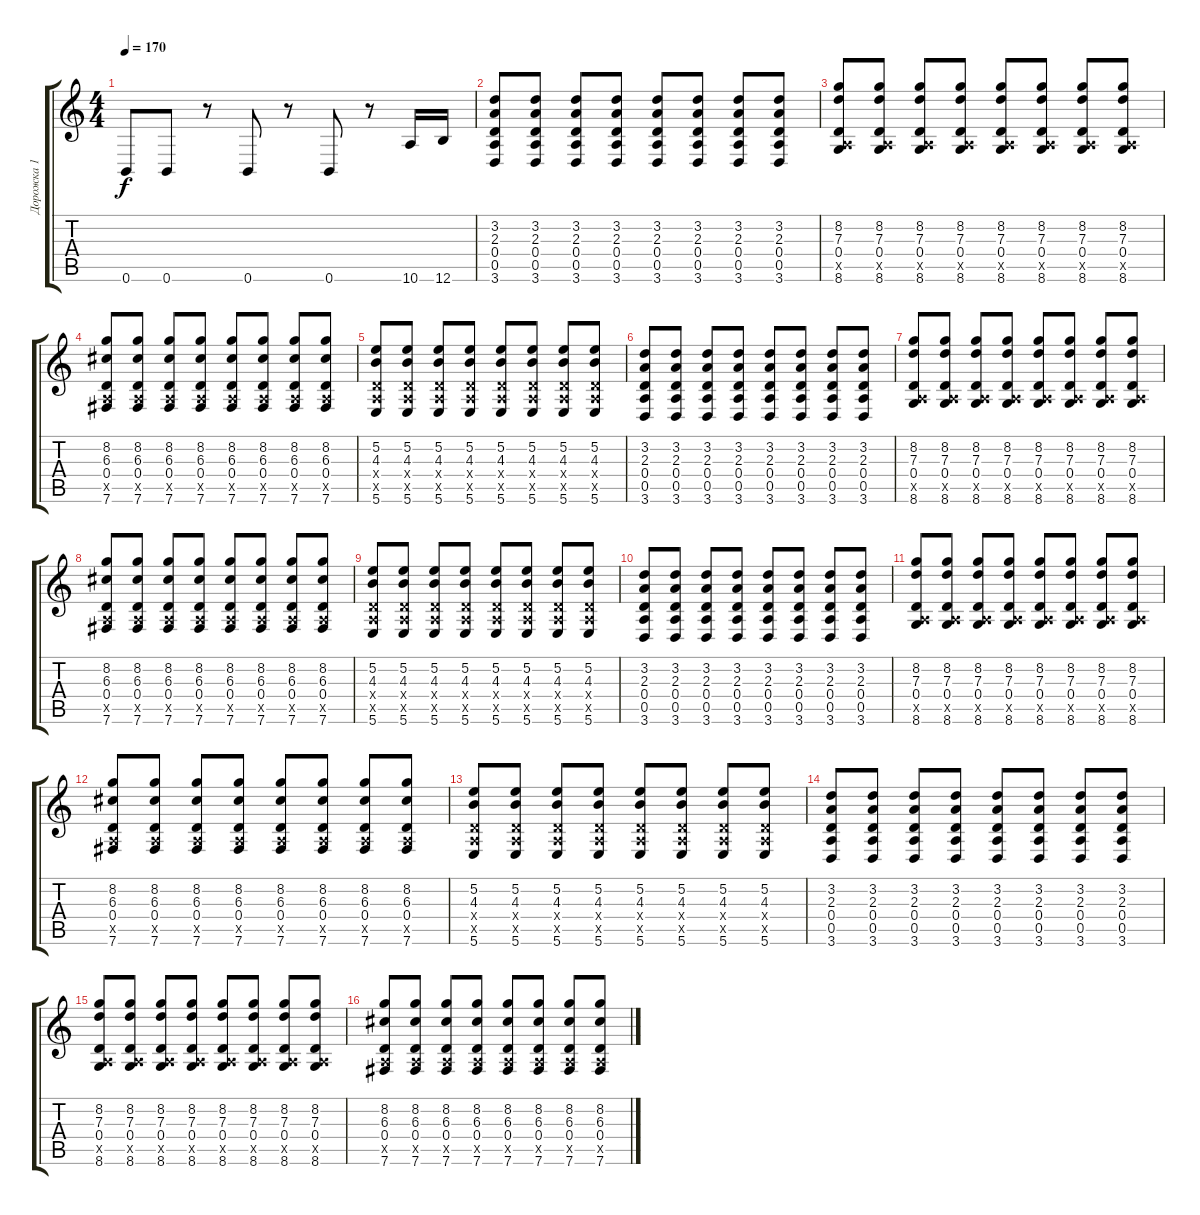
\track ("Дорожка 1" "Дорожка 1") {instrument distortionguitar}
\staff {score tabs}
\tuning (E4 B3 G3 D3 A2 B1) {hide}
\ts (4 4)
\tempo 170
\clef g2
\ks c
0.6.8{dy f} 0.6.8 r.8 0.6.8 r.8 0.6.8 r.8 10.6.16 12.6.16 |
(3.2 2.3 0.4 0.5 3.6).8 (3.2 2.3 0.4 0.5 3.6).8 (3.2 2.3 0.4 0.5 3.6).8 (3.2 2.3 0.4 0.5 3.6).8 (3.2 2.3 0.4 0.5 3.6).8 (3.2 2.3 0.4 0.5 3.6).8 (3.2 2.3 0.4 0.5 3.6).8 (3.2 2.3 0.4 0.5 3.6).8 |
(8.2 7.3 0.4 0.5{x} 8.6).8 (8.2 7.3 0.4 0.5{x} 8.6).8 (8.2 7.3 0.4 0.5{x} 8.6).8 (8.2 7.3 0.4 0.5{x} 8.6).8 (8.2 7.3 0.4 0.5{x} 8.6).8 (8.2 7.3 0.4 0.5{x} 8.6).8 (8.2 7.3 0.4 0.5{x} 8.6).8 (8.2 7.3 0.4 0.5{x} 8.6).8 |
(8.2 6.3 0.4 0.5{x} 7.6).8 (8.2 6.3 0.4 0.5{x} 7.6).8 (8.2 6.3 0.4 0.5{x} 7.6).8 (8.2 6.3 0.4 0.5{x} 7.6).8 (8.2 6.3 0.4 0.5{x} 7.6).8 (8.2 6.3 0.4 0.5{x} 7.6).8 (8.2 6.3 0.4 0.5{x} 7.6).8 (8.2 6.3 0.4 0.5{x} 7.6).8 |
(5.2 4.3 0.4{x} 0.5{x} 5.6).8 (5.2 4.3 0.4{x} 0.5{x} 5.6).8 (5.2 4.3 0.4{x} 0.5{x} 5.6).8 (5.2 4.3 0.4{x} 0.5{x} 5.6).8 (5.2 4.3 0.4{x} 0.5{x} 5.6).8 (5.2 4.3 0.4{x} 0.5{x} 5.6).8 (5.2 4.3 0.4{x} 0.5{x} 5.6).8 (5.2 4.3 0.4{x} 0.5{x} 5.6).8 |
(3.2 2.3 0.4 0.5 3.6).8 (3.2 2.3 0.4 0.5 3.6).8 (3.2 2.3 0.4 0.5 3.6).8 (3.2 2.3 0.4 0.5 3.6).8 (3.2 2.3 0.4 0.5 3.6).8 (3.2 2.3 0.4 0.5 3.6).8 (3.2 2.3 0.4 0.5 3.6).8 (3.2 2.3 0.4 0.5 3.6).8 |
(8.2 7.3 0.4 0.5{x} 8.6).8 (8.2 7.3 0.4 0.5{x} 8.6).8 (8.2 7.3 0.4 0.5{x} 8.6).8 (8.2 7.3 0.4 0.5{x} 8.6).8 (8.2 7.3 0.4 0.5{x} 8.6).8 (8.2 7.3 0.4 0.5{x} 8.6).8 (8.2 7.3 0.4 0.5{x} 8.6).8 (8.2 7.3 0.4 0.5{x} 8.6).8 |
(8.2 6.3 0.4 0.5{x} 7.6).8 (8.2 6.3 0.4 0.5{x} 7.6).8 (8.2 6.3 0.4 0.5{x} 7.6).8 (8.2 6.3 0.4 0.5{x} 7.6).8 (8.2 6.3 0.4 0.5{x} 7.6).8 (8.2 6.3 0.4 0.5{x} 7.6).8 (8.2 6.3 0.4 0.5{x} 7.6).8 (8.2 6.3 0.4 0.5{x} 7.6).8 |
(5.2 4.3 0.4{x} 0.5{x} 5.6).8 (5.2 4.3 0.4{x} 0.5{x} 5.6).8 (5.2 4.3 0.4{x} 0.5{x} 5.6).8 (5.2 4.3 0.4{x} 0.5{x} 5.6).8 (5.2 4.3 0.4{x} 0.5{x} 5.6).8 (5.2 4.3 0.4{x} 0.5{x} 5.6).8 (5.2 4.3 0.4{x} 0.5{x} 5.6).8 (5.2 4.3 0.4{x} 0.5{x} 5.6).8 |
(3.2 2.3 0.4 0.5 3.6).8 (3.2 2.3 0.4 0.5 3.6).8 (3.2 2.3 0.4 0.5 3.6).8 (3.2 2.3 0.4 0.5 3.6).8 (3.2 2.3 0.4 0.5 3.6).8 (3.2 2.3 0.4 0.5 3.6).8 (3.2 2.3 0.4 0.5 3.6).8 (3.2 2.3 0.4 0.5 3.6).8 |
(8.2 7.3 0.4 0.5{x} 8.6).8 (8.2 7.3 0.4 0.5{x} 8.6).8 (8.2 7.3 0.4 0.5{x} 8.6).8 (8.2 7.3 0.4 0.5{x} 8.6).8 (8.2 7.3 0.4 0.5{x} 8.6).8 (8.2 7.3 0.4 0.5{x} 8.6).8 (8.2 7.3 0.4 0.5{x} 8.6).8 (8.2 7.3 0.4 0.5{x} 8.6).8 |
(8.2 6.3 0.4 0.5{x} 7.6).8 (8.2 6.3 0.4 0.5{x} 7.6).8 (8.2 6.3 0.4 0.5{x} 7.6).8 (8.2 6.3 0.4 0.5{x} 7.6).8 (8.2 6.3 0.4 0.5{x} 7.6).8 (8.2 6.3 0.4 0.5{x} 7.6).8 (8.2 6.3 0.4 0.5{x} 7.6).8 (8.2 6.3 0.4 0.5{x} 7.6).8 |
(5.2 4.3 0.4{x} 0.5{x} 5.6).8 (5.2 4.3 0.4{x} 0.5{x} 5.6).8 (5.2 4.3 0.4{x} 0.5{x} 5.6).8 (5.2 4.3 0.4{x} 0.5{x} 5.6).8 (5.2 4.3 0.4{x} 0.5{x} 5.6).8 (5.2 4.3 0.4{x} 0.5{x} 5.6).8 (5.2 4.3 0.4{x} 0.5{x} 5.6).8 (5.2 4.3 0.4{x} 0.5{x} 5.6).8 |
(3.2 2.3 0.4 0.5 3.6).8 (3.2 2.3 0.4 0.5 3.6).8 (3.2 2.3 0.4 0.5 3.6).8 (3.2 2.3 0.4 0.5 3.6).8 (3.2 2.3 0.4 0.5 3.6).8 (3.2 2.3 0.4 0.5 3.6).8 (3.2 2.3 0.4 0.5 3.6).8 (3.2 2.3 0.4 0.5 3.6).8 |
(8.2 7.3 0.4 0.5{x} 8.6).8 (8.2 7.3 0.4 0.5{x} 8.6).8 (8.2 7.3 0.4 0.5{x} 8.6).8 (8.2 7.3 0.4 0.5{x} 8.6).8 (8.2 7.3 0.4 0.5{x} 8.6).8 (8.2 7.3 0.4 0.5{x} 8.6).8 (8.2 7.3 0.4 0.5{x} 8.6).8 (8.2 7.3 0.4 0.5{x} 8.6).8 |
(8.2 6.3 0.4 0.5{x} 7.6).8 (8.2 6.3 0.4 0.5{x} 7.6).8 (8.2 6.3 0.4 0.5{x} 7.6).8 (8.2 6.3 0.4 0.5{x} 7.6).8 (8.2 6.3 0.4 0.5{x} 7.6).8 (8.2 6.3 0.4 0.5{x} 7.6).8 (8.2 6.3 0.4 0.5{x} 7.6).8 (8.2 6.3 0.4 0.5{x} 7.6).8
